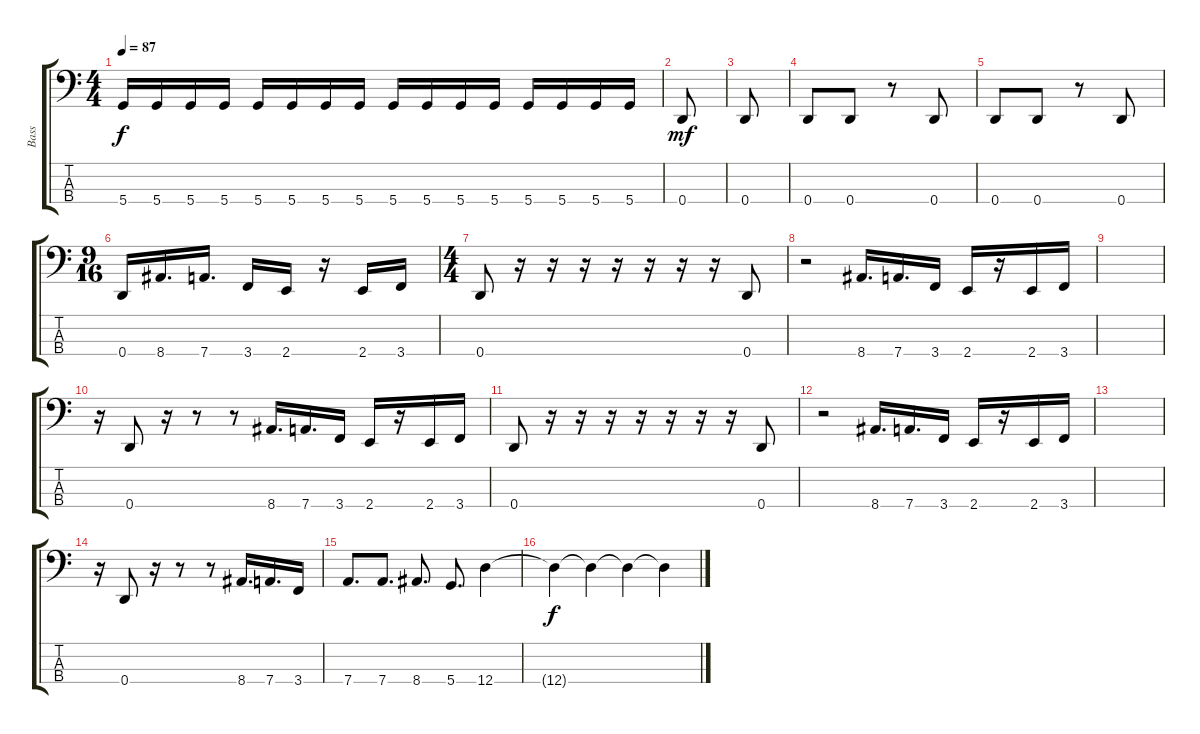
\track ("Bass" "Bass") {instrument electricbasspick}
\staff {score tabs}
\tuning (G2 D2 A1 D1) {hide}
\ts (4 4)
\tempo 87
\clef f4
\ks c
5.4.16{dy f} 5.4.16 5.4.16 5.4.16 5.4.16 5.4.16 5.4.16 5.4.16 5.4.16 5.4.16 5.4.16 5.4.16 5.4.16 5.4.16 5.4.16 5.4.16 |
0.4.8{dy mf} |
0.4.8 |
0.4.8 0.4.8 r.8 0.4.8 |
0.4.8 0.4.8 r.8 0.4.8 |
\ts (9 16)
0.4.16 8.4.16{d} 7.4.16{d} 3.4.16 2.4.16 r.16 2.4.16 3.4.16 |
\ts (4 4)
0.4.8 r.16 r.16 r.16 r.16 r.16 r.16 r.16 0.4.8 |
r.2 8.4.16{d} 7.4.16{d} 3.4.16 2.4.16 r.16 2.4.16 3.4.16 |
|
r.16 0.4.8 r.16 r.8 r.8 8.4.16{d} 7.4.16{d} 3.4.16 2.4.16 r.16 2.4.16 3.4.16 |
0.4.8 r.16 r.16 r.16 r.16 r.16 r.16 r.16 0.4.8 |
r.2 8.4.16{d} 7.4.16{d} 3.4.16 2.4.16 r.16 2.4.16 3.4.16 |
|
r.16 0.4.8 r.16 r.8 r.8 8.4.16{d} 7.4.16{d} 3.4.16 |
7.4.8{d} 7.4.8{d} 8.4.8{d} 5.4.8{d} 12.4.4 |
12.4{t}.4{dy f} 12.4{t}.4 12.4{t}.4 12.4{t}.4
